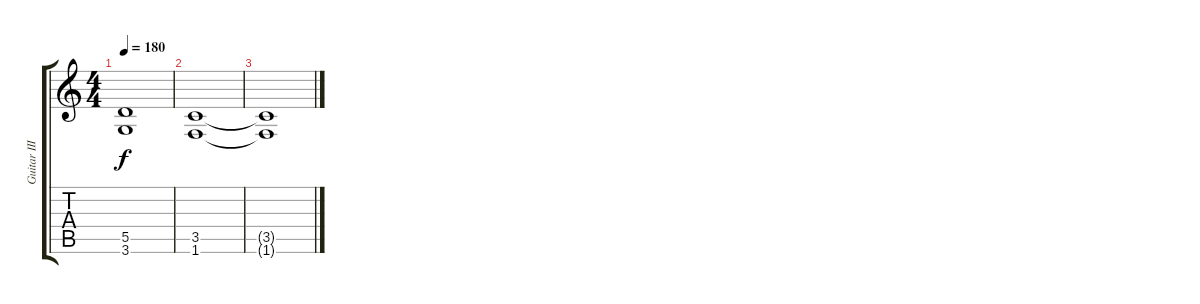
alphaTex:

\track ("Guitar III (Kazuma)" "Guitar III") {instrument distortionguitar}
\staff {score tabs}
\tuning (E4 B3 G3 D3 A2 E2) {hide}
\ts (4 4)
\tempo 180
\clef g2
\ks c
(5.5 3.6).1{dy f} |
(3.5 1.6).1 |
(3.5{t} 1.6{t}).1
